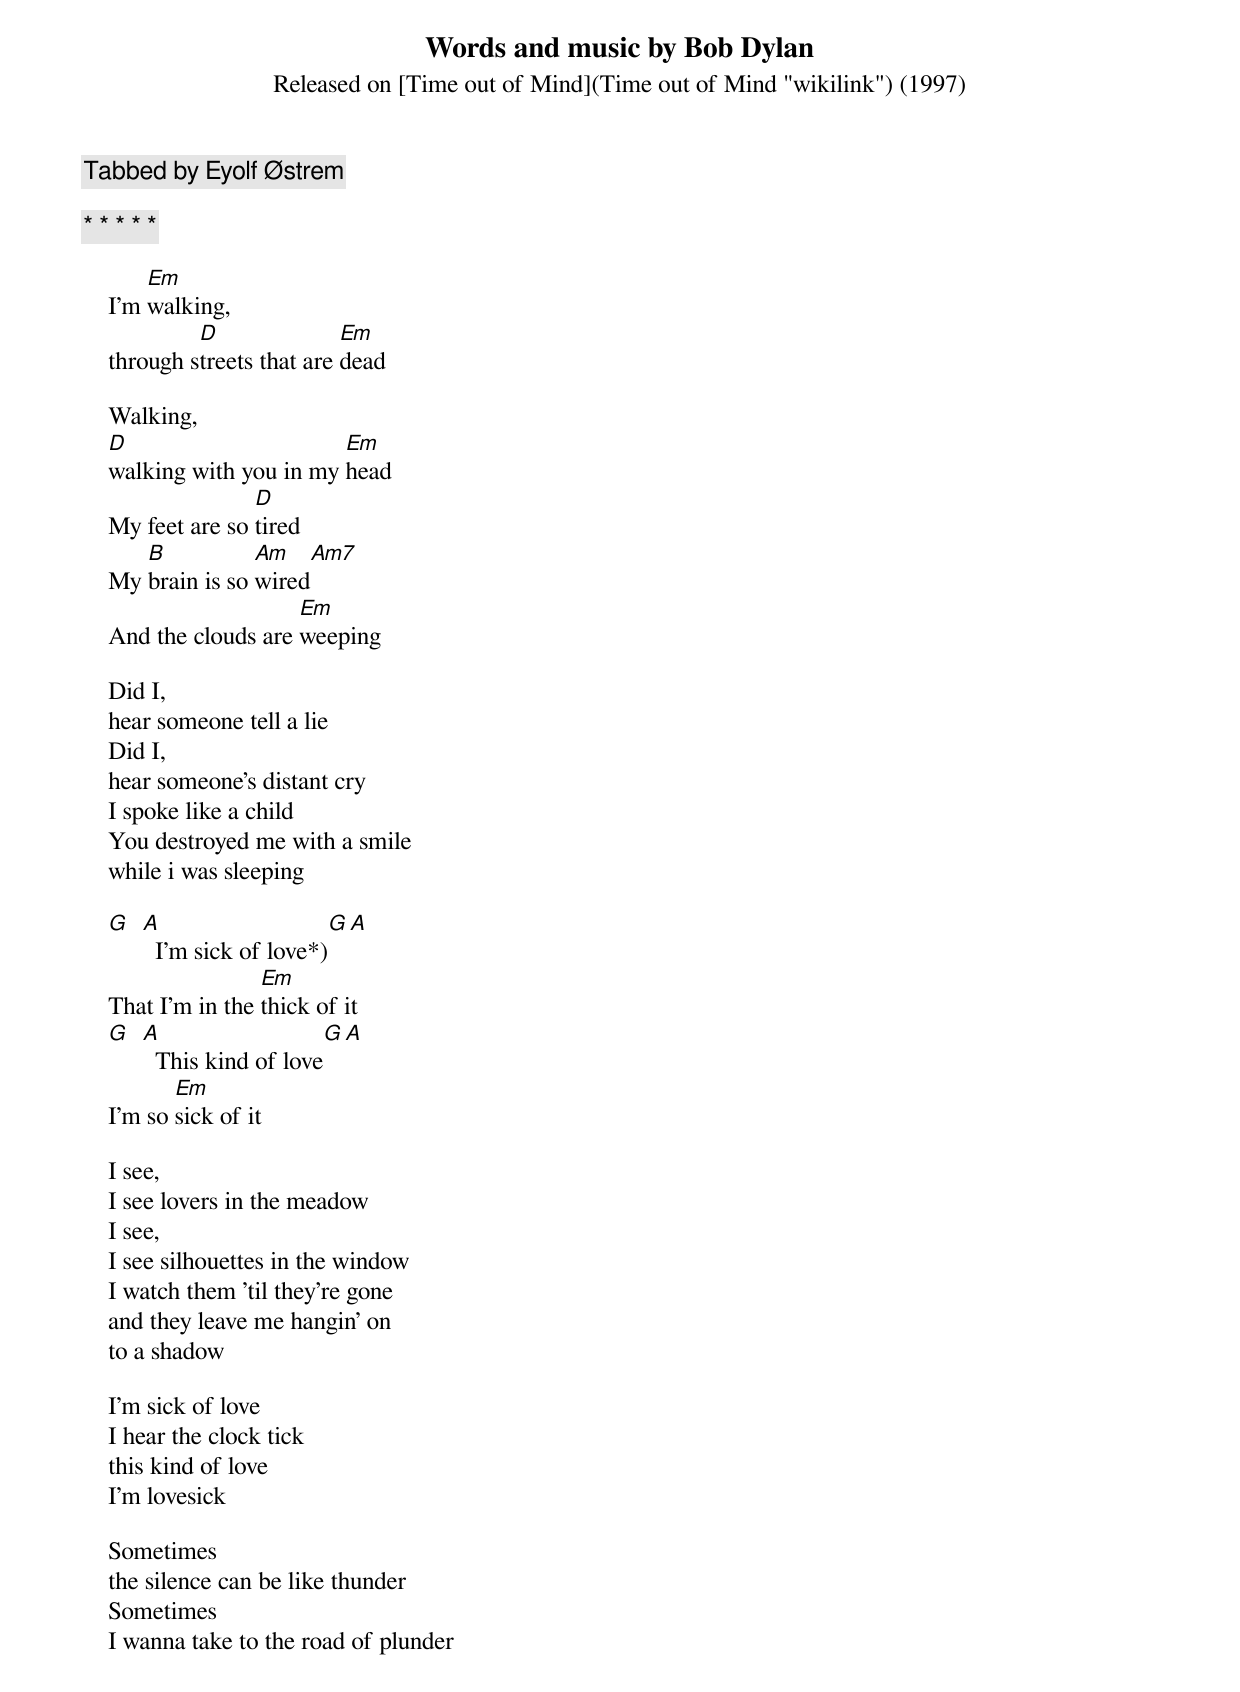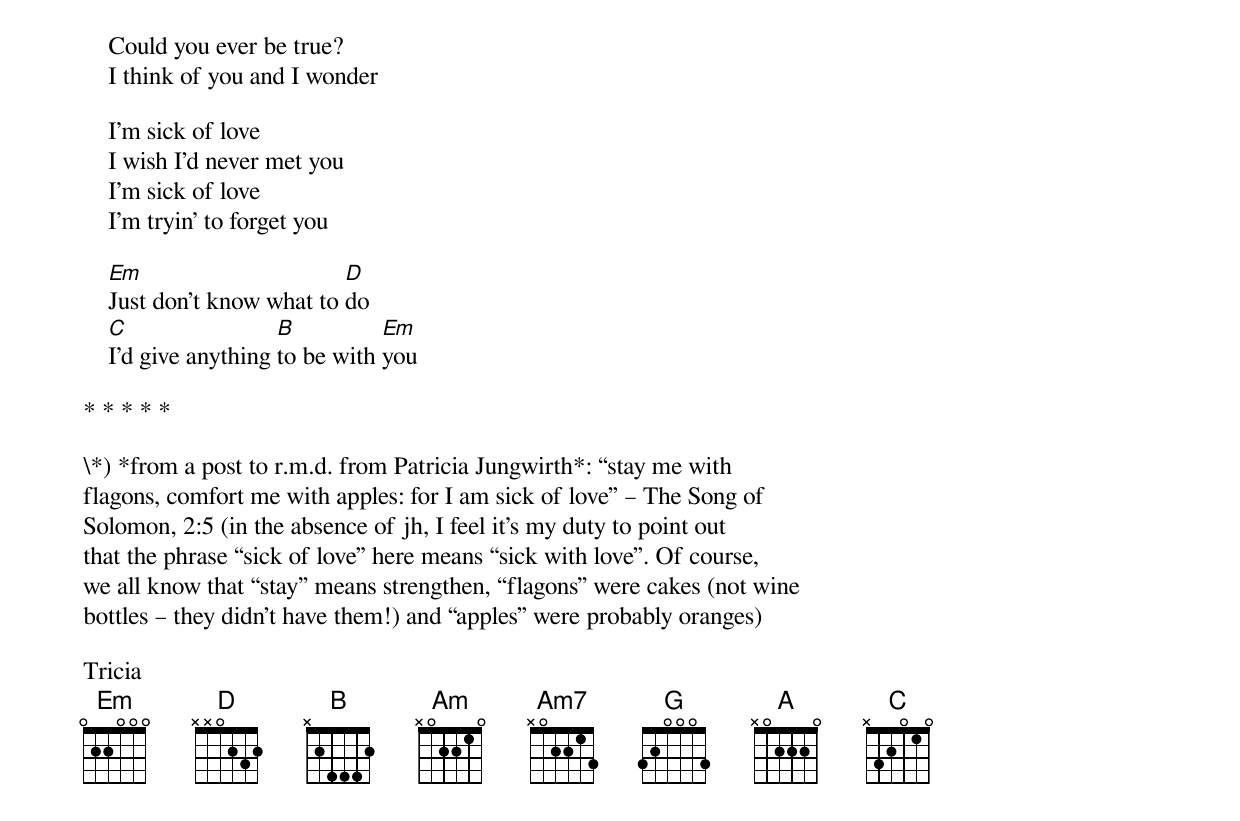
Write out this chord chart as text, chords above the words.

Words and music by Bob Dylan
Released on [Time out of Mind](Time out of Mind "wikilink") (1997)
Tabbed by Eyolf Østrem

* * * * *

        Em
    I'm walking,
             D               Em
    through streets that are dead

    Walking,
    D                      Em
    walking with you in my head
                   D
    My feet are so tired
       B           Am     Am7
    My brain is so wired
                       Em
    And the clouds are weeping

    Did I,
    hear someone tell a lie
    Did I,
    hear someone's distant cry
    I spoke like a child
    You destroyed me with a smile
    while i was sleeping

    G A                   G A
        I'm sick of love*)
                    Em
    That I'm in the thick of it
    G A                   G A
        This kind of love
           Em
    I'm so sick of it

    I see,
    I see lovers in the meadow
    I see,
    I see silhouettes in the window
    I watch them 'til they're gone
    and they leave me hangin' on
    to a shadow

    I'm sick of love
    I hear the clock tick
    this kind of love
    I'm lovesick

    Sometimes
    the silence can be like thunder
    Sometimes
    I wanna take to the road of plunder
    Could you ever be true?
    I think of you and I wonder

    I'm sick of love
    I wish I'd never met you
    I'm sick of love
    I'm tryin' to forget you

    Em                      D
    Just don't know what to do
    C                 B          Em
    I'd give anything to be with you

* * * * *

\*) *from a post to r.m.d. from Patricia Jungwirth*: “stay me with
flagons, comfort me with apples: for I am sick of love” – The Song of
Solomon, 2:5 (in the absence of jh, I feel it's my duty to point out
that the phrase “sick of love” here means “sick with love”. Of course,
we all know that “stay” means strengthen, “flagons” were cakes (not wine
bottles – they didn't have them!) and “apples” were probably oranges)

Tricia
